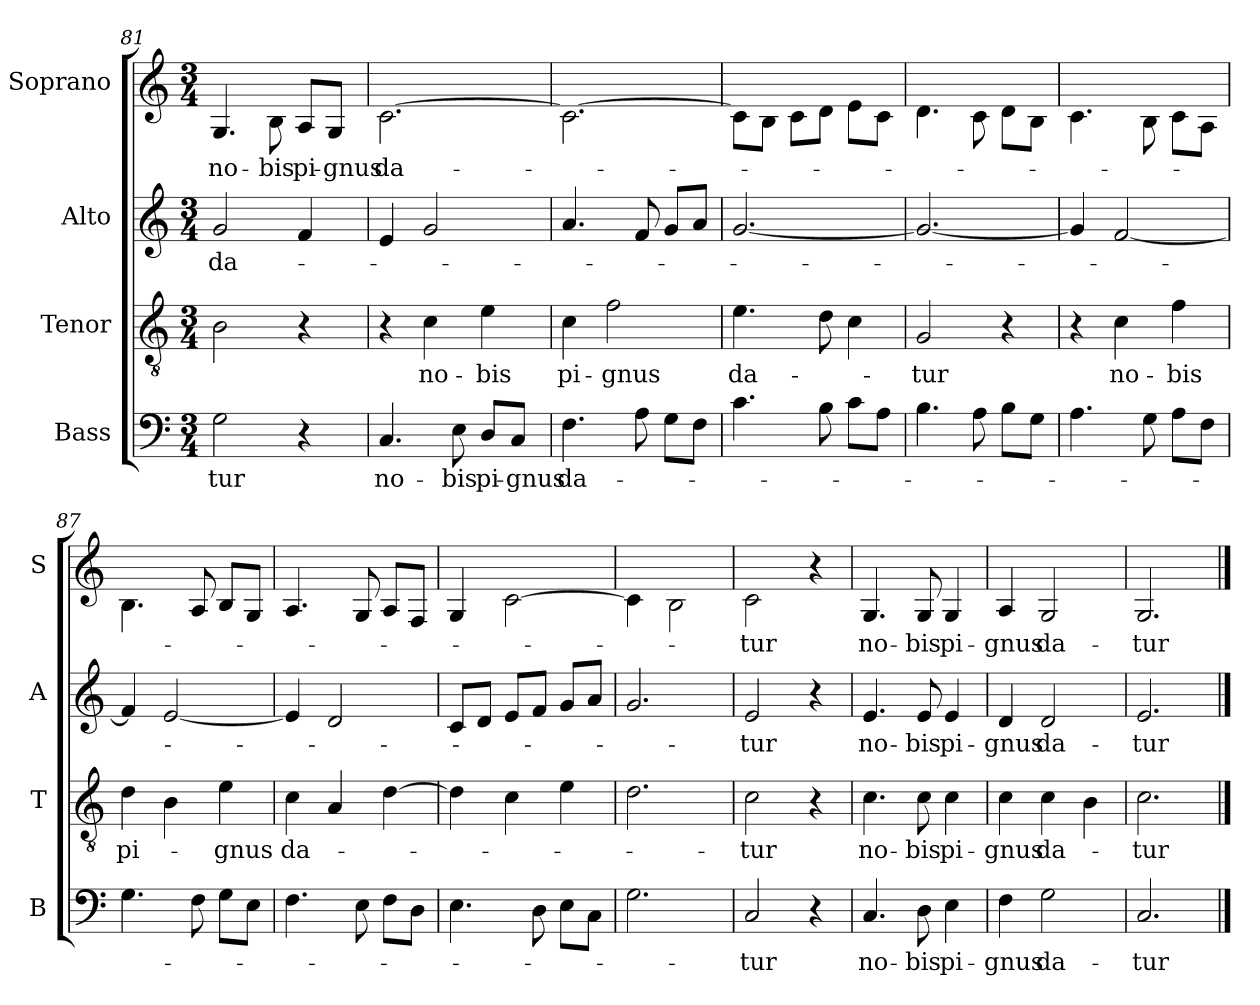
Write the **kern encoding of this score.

**kern	**text	**kern	**text	**kern	**text	**kern	**text
*part4	*part4	*part3	*part3	*part2	*part2	*part1	*part1
*staff4	*staff4	*staff3	*staff3	*staff2	*staff2	*staff1	*staff1
*I"Bass	*	*I"Tenor	*	*I"Alto	*	*I"Soprano	*
*I'B	*	*I'T	*	*I'A	*	*I'S	*
*clefF4	*	*clefGv2	*	*clefG2	*	*clefG2	*
*	*	*	*	*	*	*ITrd-7c-12	*
*k[]	*	*k[]	*	*k[]	*	*k[]	*
*C:	*	*C:	*	*C:	*	*C:	*
*M3/4	*	*M3/4	*	*M3/4	*	*M3/4	*
=81	=81	=81	=81	=81	=81	=81	=81
2G\	-tur	2B\	.	2g/	da-	4.g/	no-
.	.	.	.	.	.	8b\	-bis
4r	.	4r	.	4f/	.	8a/L	pi-
.	.	.	.	.	.	8g/J	-gnus
!!LO:LB:g=z
=82	=82	=82	=82	=82	=82	=82	=82
4.C/	no-	4r	.	4e/	.	[2.cc\	da-
.	.	4c\	no-	2g/	.	.	.
8E\	-bis	.	.	.	.	.	.
8D/L	pi-	4e\	-bis	.	.	.	.
8C/J	-gnus	.	.	.	.	.	.
=83	=83	=83	=83	=83	=83	=83	=83
4.F\	da-	4c\	pi-	4.a/	.	2.cc\_	.
.	.	2f\	-gnus	.	.	.	.
8A\	.	.	.	8f/	.	.	.
8G\L	.	.	.	8g/L	.	.	.
8F\J	.	.	.	8a/J	.	.	.
=84	=84	=84	=84	=84	=84	=84	=84
4.c\	.	4.e\	da-	[2.g/	.	8cc\L]	.
.	.	.	.	.	.	8b\J	.
.	.	.	.	.	.	8cc\L	.
8B\	.	8d\	.	.	.	8dd\J	.
8c\L	.	4c\	.	.	.	8ee\L	.
8A\J	.	.	.	.	.	8cc\J	.
=85	=85	=85	=85	=85	=85	=85	=85
4.B\	.	2G/	-tur	2.g/_	.	4.dd\	.
8A\	.	.	.	.	.	8cc\	.
8B\L	.	4r	.	.	.	8dd\L	.
8G\J	.	.	.	.	.	8b\J	.
=86	=86	=86	=86	=86	=86	=86	=86
4.A\	.	4r	.	4g/]	.	4.cc\	.
.	.	4c\	no-	[2f/	.	.	.
8G\	.	.	.	.	.	8b\	.
8A\L	.	4f\	-bis	.	.	8cc\L	.
8F\J	.	.	.	.	.	8a\J	.
=87	=87	=87	=87	=87	=87	=87	=87
4.G\	.	4d\	pi-	4f/]	.	4.b\	.
.	.	4B\	.	[2e/	.	.	.
8F\	.	.	.	.	.	8a/	.
8G\L	.	4e\	-gnus	.	.	8b/L	.
8E\J	.	.	.	.	.	8g/J	.
=88	=88	=88	=88	=88	=88	=88	=88
4.F\	.	4c\	da-	4e/]	.	4.a/	.
.	.	4A/	.	2d/	.	.	.
8E\	.	.	.	.	.	8g/	.
8F\L	.	[4d\	.	.	.	8a/L	.
8D\J	.	.	.	.	.	8f/J	.
=89	=89	=89	=89	=89	=89	=89	=89
4.E\	.	4d\]	.	8c/L	.	4g/	.
.	.	.	.	8d/J	.	.	.
.	.	4c\	.	8e/L	.	[2cc\	.
8D\	.	.	.	8f/J	.	.	.
8E\L	.	4e\	.	8g/L	.	.	.
8C\J	.	.	.	8a/J	.	.	.
!!LO:LB:g=z
=90	=90	=90	=90	=90	=90	=90	=90
2.G\	.	2.d\	.	2.g/	.	4cc\]	.
.	.	.	.	.	.	2b\	.
=91	=91	=91	=91	=91	=91	=91	=91
2C/	-tur	2c\	-tur	2e/	-tur	2cc\	-tur
4r	.	4r	.	4r	.	4r	.
=92	=92	=92	=92	=92	=92	=92	=92
4.C/	no-	4.c\	no-	4.e/	no-	4.g/	no-
8D\	-bis	8c\	-bis	8e/	-bis	8g/	-bis
4E\	pi-	4c\	pi-	4e/	pi-	4g/	pi-
=93	=93	=93	=93	=93	=93	=93	=93
4F\	-gnus	4c\	-gnus	4d/	-gnus	4a/	-gnus
2G\	da-	4c\	da-	2d/	da-	2g/	da-
.	.	4B\	.	.	.	.	.
=94	=94	=94	=94	=94	=94	=94	=94
2.C/	-tur	2.c\	-tur	2.e/	-tur	2.g/	-tur
==	==	==	==	==	==	==	==
*-	*-	*-	*-	*-	*-	*-	*-
